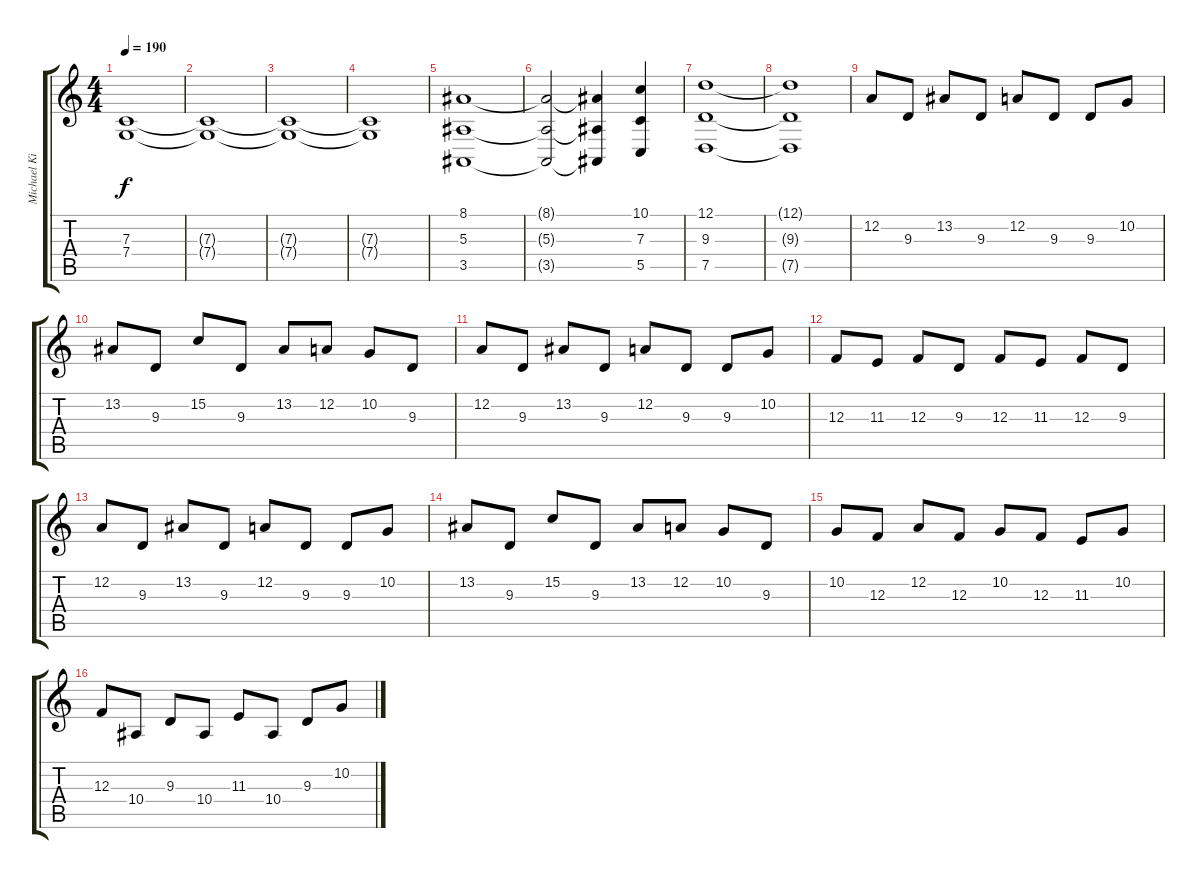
\track ("Michael Kirshin" "Michael Ki") {instrument electricpiano2}
\staff {score tabs}
\tuning (D4 A3 F3 C3 G2 D2) {hide}
\ts (4 4)
\tempo 190
\clef g2
\ks c
(7.3 7.4).1{dy f instrument tremolostrings} |
(7.3{t} 7.4{t}).1 |
(7.3{t} 7.4{t}).1 |
(7.3{t} 7.4{t}).1 |
(8.1 5.3 3.5).1 |
(8.1{t} 5.3{t} 3.5{t}).2 (8.1{t} 5.3{t} 3.5{t}).4 (10.1 7.3 5.5).4 |
(12.1 9.3 7.5).1 |
(12.1{t} 9.3{t} 7.5{t}).1 |
12.2.8{instrument electricpiano2} 9.3.8 13.2.8 9.3.8 12.2.8 9.3.8 9.3.8 10.2.8 |
13.2.8 9.3.8 15.2.8 9.3.8 13.2.8 12.2.8 10.2.8 9.3.8 |
12.2.8 9.3.8 13.2.8 9.3.8 12.2.8 9.3.8 9.3.8 10.2.8 |
12.3.8 11.3.8 12.3.8 9.3.8 12.3.8 11.3.8 12.3.8 9.3.8 |
12.2.8 9.3.8 13.2.8 9.3.8 12.2.8 9.3.8 9.3.8 10.2.8 |
13.2.8 9.3.8 15.2.8 9.3.8 13.2.8 12.2.8 10.2.8 9.3.8 |
10.2.8 12.3.8 12.2.8 12.3.8 10.2.8 12.3.8 11.3.8 10.2.8 |
12.3.8 10.4.8 9.3.8 10.4.8 11.3.8 10.4.8 9.3.8 10.2.8
